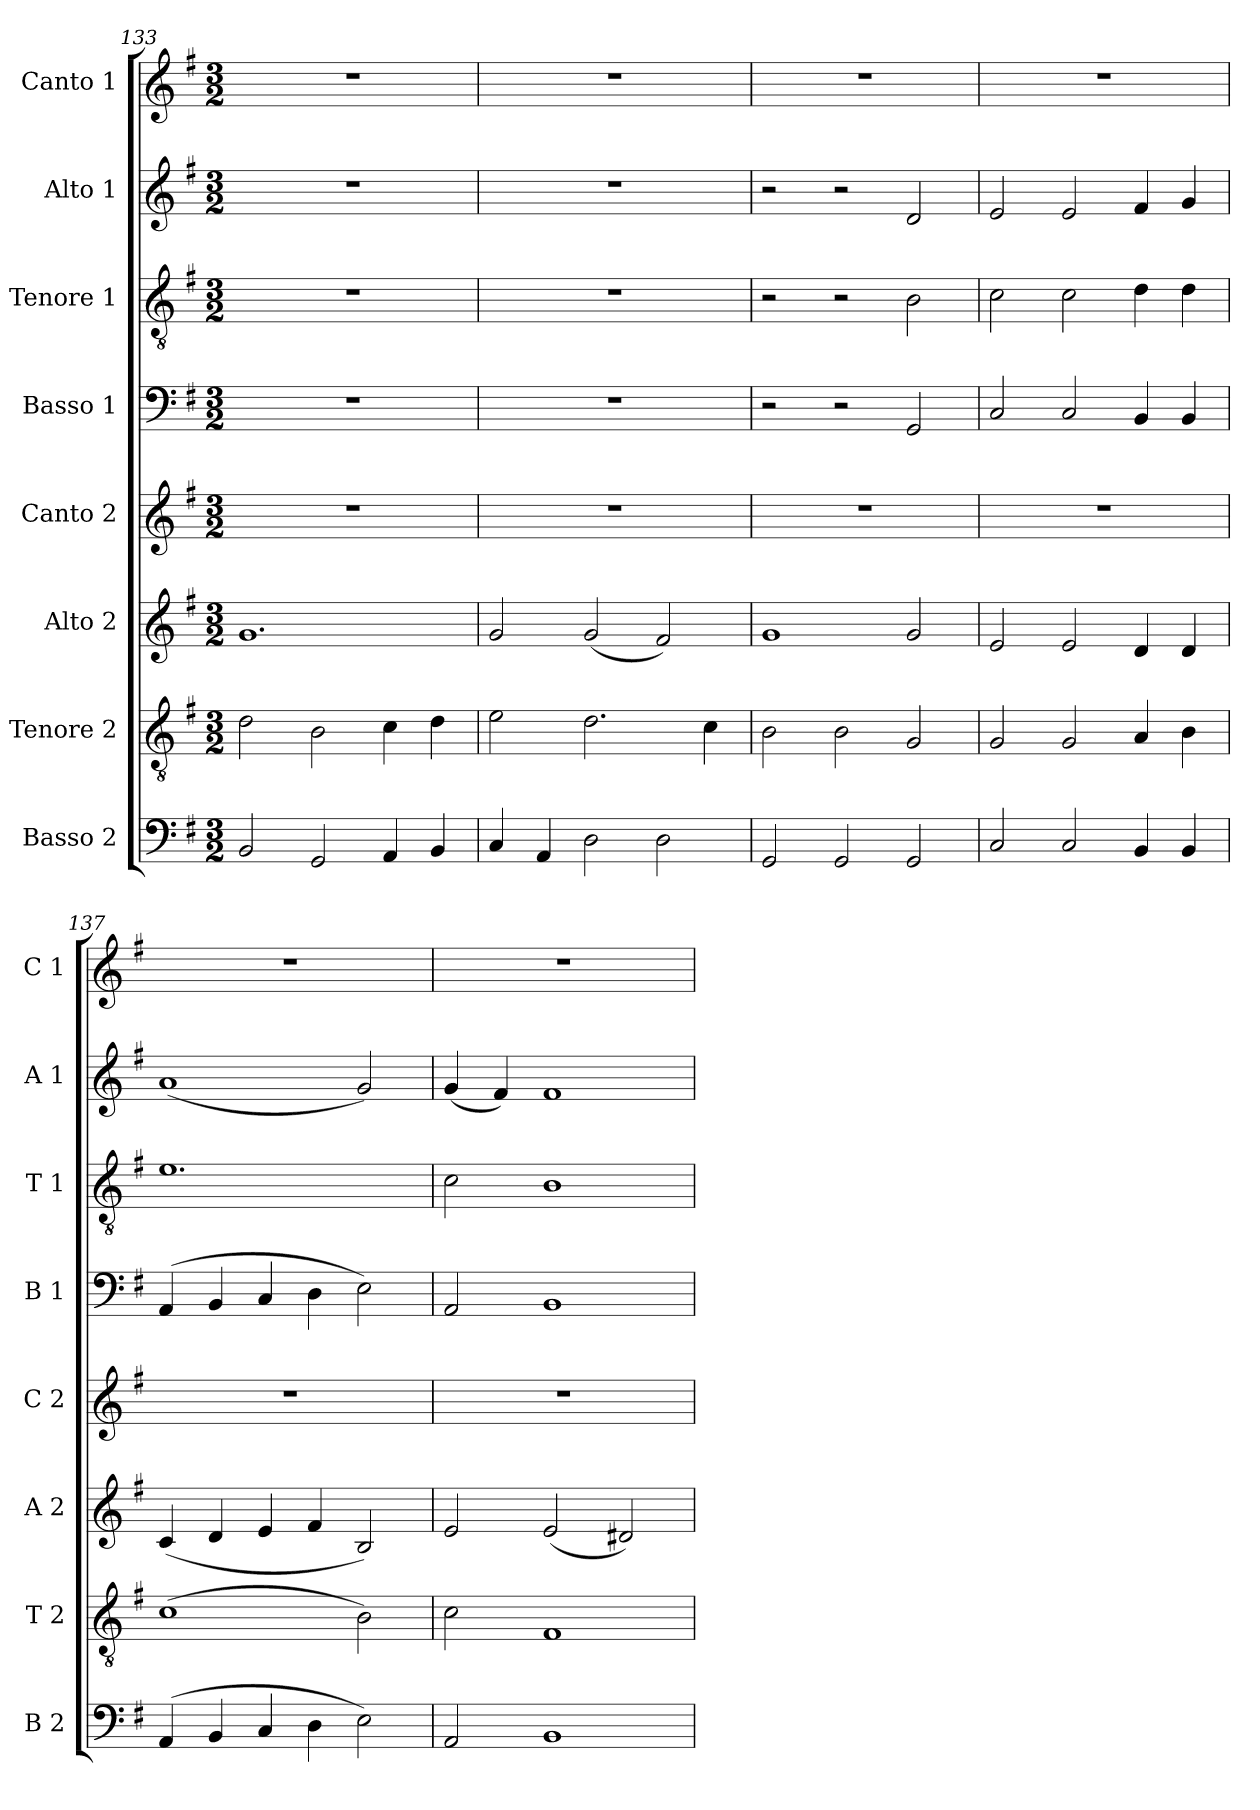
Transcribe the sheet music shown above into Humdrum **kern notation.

**kern	**kern	**kern	**kern	**kern	**kern	**kern	**kern
*part8	*part7	*part6	*part5	*part4	*part3	*part2	*part1
*staff8	*staff7	*staff6	*staff5	*staff4	*staff3	*staff2	*staff1
*I"Basso 2	*I"Tenore 2	*I"Alto 2	*I"Canto 2	*I"Basso 1	*I"Tenore 1	*I"Alto 1	*I"Canto 1
*I'B 2	*I'T 2	*I'A 2	*I'C 2	*I'B 1	*I'T 1	*I'A 1	*I'C 1
*clefF4	*clefGv2	*clefG2	*clefG2	*clefF4	*clefGv2	*clefG2	*clefG2
*k[f#]	*k[f#]	*k[f#]	*k[f#]	*k[f#]	*k[f#]	*k[f#]	*k[f#]
*G:	*G:	*G:	*G:	*G:	*G:	*G:	*G:
*M3/2	*M3/2	*M3/2	*M3/2	*M3/2	*M3/2	*M3/2	*M3/2
=133	=133	=133	=133	=133	=133	=133	=133
2BB/	2d\	1.g	1.r	1.r	1.r	1.r	1.r
2GG/	2B\	.	.	.	.	.	.
4AA/	4c\	.	.	.	.	.	.
4BB/	4d\	.	.	.	.	.	.
=134	=134	=134	=134	=134	=134	=134	=134
4C/	2e\	2g/	1.r	1.r	1.r	1.r	1.r
4AA/	.	.	.	.	.	.	.
2D\	2.d\	(2g/	.	.	.	.	.
2D\	.	2f#/)	.	.	.	.	.
.	4c\	.	.	.	.	.	.
!!LO:PB:g=z
=135	=135	=135	=135	=135	=135	=135	=135
2GG/	2B\	1g	1.r	2r	2r	2r	1.r
2GG/	2B\	.	.	2r	2r	2r	.
2GG/	2G/	2g/	.	2GG/	2B\	2d/	.
=136	=136	=136	=136	=136	=136	=136	=136
2C/	2G/	2e/	1.r	2C/	2c\	2e/	1.r
2C/	2G/	2e/	.	2C/	2c\	2e/	.
4BB/	4A/	4d/	.	4BB/	4d\	4f#/	.
4BB/	4B\	4d/	.	4BB/	4d\	4g/	.
=137	=137	=137	=137	=137	=137	=137	=137
(>4AA/	(>1c	(4c/	1.r	(>4AA/	1.e	(1a	1.r
4BB/	.	4d/	.	4BB/	.	.	.
4C/	.	4e/	.	4C/	.	.	.
4D\	.	4f#/	.	4D\	.	.	.
2E\)	2B\)	2B/)	.	2E\)	.	2g/)	.
=138	=138	=138	=138	=138	=138	=138	=138
2AA/	2c\	2e/	1.r	2AA/	2c\	(4g/	1.r
.	.	.	.	.	.	4f#/)	.
1BB	1F#	(2e/	.	1BB	1B	1f#	.
.	.	2d#X/)	.	.	.	.	.
=	=	=	=	=	=	=	=
*-	*-	*-	*-	*-	*-	*-	*-
